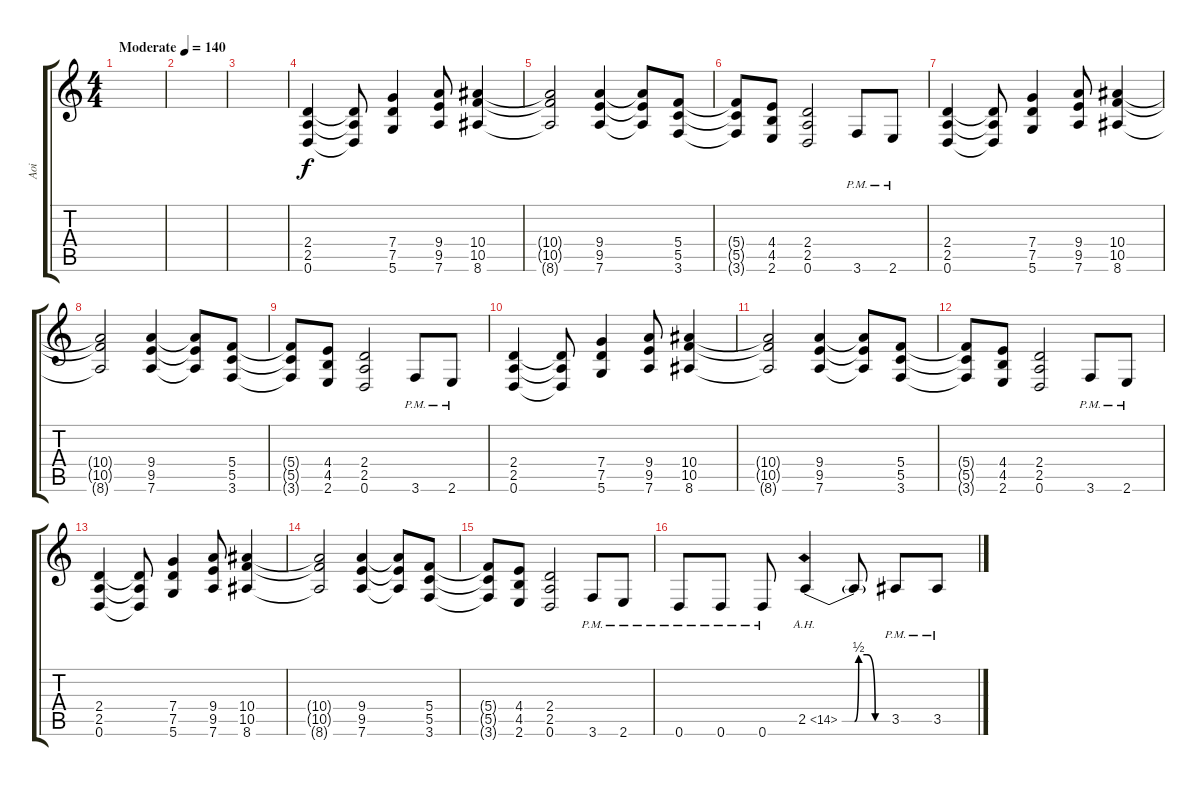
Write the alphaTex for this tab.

\track ("Aoi" "Aoi") {instrument distortionguitar}
\staff {score tabs}
\tuning (D4 A3 F3 C3 G2 D2) {hide}
\ts (4 4)
\tempo (140 "Moderate")
\clef g2
\ks c
|
|
|
(2.4 2.5 0.6).4 (2.4{t} 2.5{t} 0.6{t}).8 (7.4 7.5 5.6).4 (9.4 9.5 7.6).8 (10.4 10.5 8.6).4 |
(10.4{t} 10.5{t} 8.6{t}).2 (9.4 9.5 7.6).4 (9.4{t} 9.5{t} 7.6{t}).8 (5.4 5.5 3.6).8 |
(5.4{t} 5.5{t} 3.6{t}).8 (4.4 4.5 2.6).8 (2.4 2.5 0.6).2 3.6{pm}.8 2.6{pm}.8 |
(2.4 2.5 0.6).4 (2.4{t} 2.5{t} 0.6{t}).8 (7.4 7.5 5.6).4 (9.4 9.5 7.6).8 (10.4 10.5 8.6).4 |
(10.4{t} 10.5{t} 8.6{t}).2 (9.4 9.5 7.6).4 (9.4{t} 9.5{t} 7.6{t}).8 (5.4 5.5 3.6).8 |
(5.4{t} 5.5{t} 3.6{t}).8 (4.4 4.5 2.6).8 (2.4 2.5 0.6).2 3.6{pm}.8 2.6{pm}.8 |
(2.4 2.5 0.6).4 (2.4{t} 2.5{t} 0.6{t}).8 (7.4 7.5 5.6).4 (9.4 9.5 7.6).8 (10.4 10.5 8.6).4 |
(10.4{t} 10.5{t} 8.6{t}).2 (9.4 9.5 7.6).4 (9.4{t} 9.5{t} 7.6{t}).8 (5.4 5.5 3.6).8 |
(5.4{t} 5.5{t} 3.6{t}).8 (4.4 4.5 2.6).8 (2.4 2.5 0.6).2 3.6{pm}.8 2.6{pm}.8 |
(2.4 2.5 0.6).4 (2.4{t} 2.5{t} 0.6{t}).8 (7.4 7.5 5.6).4 (9.4 9.5 7.6).8 (10.4 10.5 8.6).4 |
(10.4{t} 10.5{t} 8.6{t}).2 (9.4 9.5 7.6).4 (9.4{t} 9.5{t} 7.6{t}).8 (5.4 5.5 3.6).8 |
(5.4{t} 5.5{t} 3.6{t}).8 (4.4 4.5 2.6).8 (2.4 2.5 0.6).2 3.6{pm}.8 2.6{pm}.8 |
0.6{pm}.8 0.6{pm}.8 0.6{pm}.8 2.5{be (custom 0 0 10 0 15 0 20 2 30 2 40 0 60 0) ah 12}.4 2.5{t}.8 3.5{pm}.8 3.5{pm}.8
